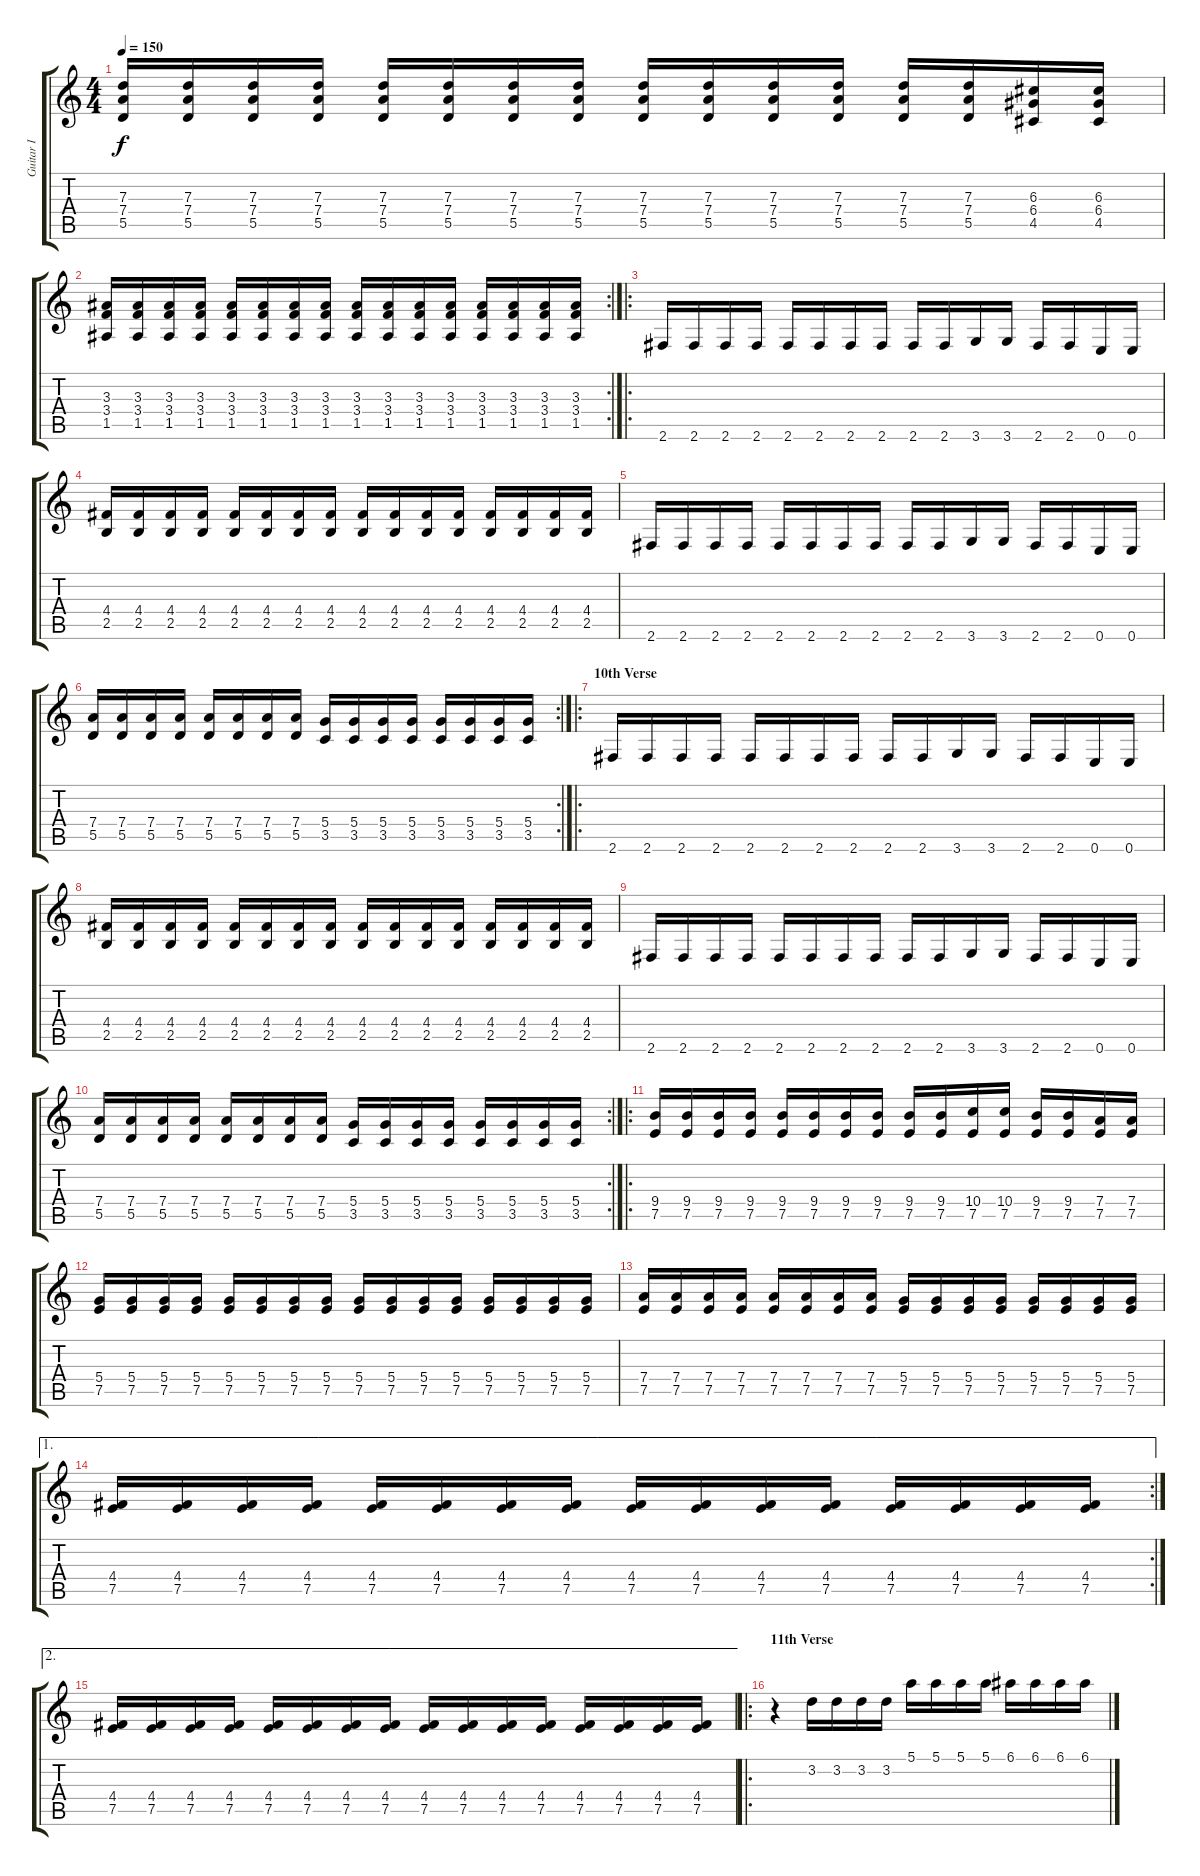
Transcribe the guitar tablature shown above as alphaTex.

\track ("Guitar I" "Guitar I") {instrument distortionguitar}
\staff {score tabs}
\tuning (E4 B3 G3 D3 A2 E2) {hide}
\ts (4 4)
\tempo 150
\clef g2
\ks c
(7.3 7.4 5.5).16{dy f} (7.3 7.4 5.5).16 (7.3 7.4 5.5).16 (7.3 7.4 5.5).16 (7.3 7.4 5.5).16 (7.3 7.4 5.5).16 (7.3 7.4 5.5).16 (7.3 7.4 5.5).16 (7.3 7.4 5.5).16 (7.3 7.4 5.5).16 (7.3 7.4 5.5).16 (7.3 7.4 5.5).16 (7.3 7.4 5.5).16 (7.3 7.4 5.5).16 (6.3 6.4 4.5).16 (6.3 6.4 4.5).16 |
\rc 2
(3.3 3.4 1.5).16 (3.3 3.4 1.5).16 (3.3 3.4 1.5).16 (3.3 3.4 1.5).16 (3.3 3.4 1.5).16 (3.3 3.4 1.5).16 (3.3 3.4 1.5).16 (3.3 3.4 1.5).16 (3.3 3.4 1.5).16 (3.3 3.4 1.5).16 (3.3 3.4 1.5).16 (3.3 3.4 1.5).16 (3.3 3.4 1.5).16 (3.3 3.4 1.5).16 (3.3 3.4 1.5).16 (3.3 3.4 1.5).16 |
\ro
2.6.16 2.6.16 2.6.16 2.6.16 2.6.16 2.6.16 2.6.16 2.6.16 2.6.16 2.6.16 3.6.16 3.6.16 2.6.16 2.6.16 0.6.16 0.6.16 |
(4.4 2.5).16 (4.4 2.5).16 (4.4 2.5).16 (4.4 2.5).16 (4.4 2.5).16 (4.4 2.5).16 (4.4 2.5).16 (4.4 2.5).16 (4.4 2.5).16 (4.4 2.5).16 (4.4 2.5).16 (4.4 2.5).16 (4.4 2.5).16 (4.4 2.5).16 (4.4 2.5).16 (4.4 2.5).16 |
2.6.16 2.6.16 2.6.16 2.6.16 2.6.16 2.6.16 2.6.16 2.6.16 2.6.16 2.6.16 3.6.16 3.6.16 2.6.16 2.6.16 0.6.16 0.6.16 |
\rc 2
(7.4 5.5).16 (7.4 5.5).16 (7.4 5.5).16 (7.4 5.5).16 (7.4 5.5).16 (7.4 5.5).16 (7.4 5.5).16 (7.4 5.5).16 (5.4 3.5).16 (5.4 3.5).16 (5.4 3.5).16 (5.4 3.5).16 (5.4 3.5).16 (5.4 3.5).16 (5.4 3.5).16 (5.4 3.5).16 |
\ro
\section ("" "10th Verse")
2.6.16 2.6.16 2.6.16 2.6.16 2.6.16 2.6.16 2.6.16 2.6.16 2.6.16 2.6.16 3.6.16 3.6.16 2.6.16 2.6.16 0.6.16 0.6.16 |
(4.4 2.5).16 (4.4 2.5).16 (4.4 2.5).16 (4.4 2.5).16 (4.4 2.5).16 (4.4 2.5).16 (4.4 2.5).16 (4.4 2.5).16 (4.4 2.5).16 (4.4 2.5).16 (4.4 2.5).16 (4.4 2.5).16 (4.4 2.5).16 (4.4 2.5).16 (4.4 2.5).16 (4.4 2.5).16 |
2.6.16 2.6.16 2.6.16 2.6.16 2.6.16 2.6.16 2.6.16 2.6.16 2.6.16 2.6.16 3.6.16 3.6.16 2.6.16 2.6.16 0.6.16 0.6.16 |
\rc 2
(7.4 5.5).16 (7.4 5.5).16 (7.4 5.5).16 (7.4 5.5).16 (7.4 5.5).16 (7.4 5.5).16 (7.4 5.5).16 (7.4 5.5).16 (5.4 3.5).16 (5.4 3.5).16 (5.4 3.5).16 (5.4 3.5).16 (5.4 3.5).16 (5.4 3.5).16 (5.4 3.5).16 (5.4 3.5).16 |
\ro
(9.4 7.5).16 (9.4 7.5).16 (9.4 7.5).16 (9.4 7.5).16 (9.4 7.5).16 (9.4 7.5).16 (9.4 7.5).16 (9.4 7.5).16 (9.4 7.5).16 (9.4 7.5).16 (10.4 7.5).16 (10.4 7.5).16 (9.4 7.5).16 (9.4 7.5).16 (7.4 7.5).16 (7.4 7.5).16 |
(5.4 7.5).16 (5.4 7.5).16 (5.4 7.5).16 (5.4 7.5).16 (5.4 7.5).16 (5.4 7.5).16 (5.4 7.5).16 (5.4 7.5).16 (5.4 7.5).16 (5.4 7.5).16 (5.4 7.5).16 (5.4 7.5).16 (5.4 7.5).16 (5.4 7.5).16 (5.4 7.5).16 (5.4 7.5).16 |
(7.4 7.5).16 (7.4 7.5).16 (7.4 7.5).16 (7.4 7.5).16 (7.4 7.5).16 (7.4 7.5).16 (7.4 7.5).16 (7.4 7.5).16 (5.4 7.5).16 (5.4 7.5).16 (5.4 7.5).16 (5.4 7.5).16 (5.4 7.5).16 (5.4 7.5).16 (5.4 7.5).16 (5.4 7.5).16 |
\ae 1
\rc 2
(4.4 7.5).16 (4.4 7.5).16 (4.4 7.5).16 (4.4 7.5).16 (4.4 7.5).16 (4.4 7.5).16 (4.4 7.5).16 (4.4 7.5).16 (4.4 7.5).16 (4.4 7.5).16 (4.4 7.5).16 (4.4 7.5).16 (4.4 7.5).16 (4.4 7.5).16 (4.4 7.5).16 (4.4 7.5).16 |
\ae 2
(4.4 7.5).16 (4.4 7.5).16 (4.4 7.5).16 (4.4 7.5).16 (4.4 7.5).16 (4.4 7.5).16 (4.4 7.5).16 (4.4 7.5).16 (4.4 7.5).16 (4.4 7.5).16 (4.4 7.5).16 (4.4 7.5).16 (4.4 7.5).16 (4.4 7.5).16 (4.4 7.5).16 (4.4 7.5).16 |
\ro
\section ("" "11th Verse")
r.4 3.2.16 3.2.16 3.2.16 3.2.16 5.1.16 5.1.16 5.1.16 5.1.16 6.1.16 6.1.16 6.1.16 6.1.16
